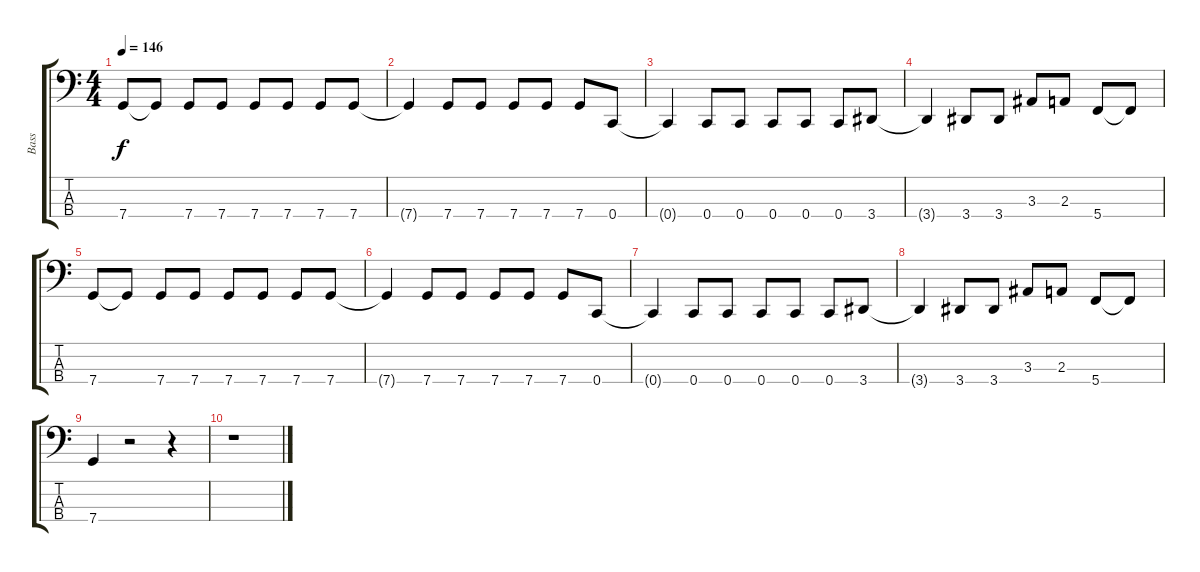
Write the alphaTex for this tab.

\track ("Bass" "Bass") {instrument electricbassfinger}
\staff {score tabs}
\tuning (F2 C2 G1 C1) {hide}
\ts (4 4)
\tempo 146
\clef f4
\ks c
7.4.8{dy f} 7.4{t}.8 7.4.8 7.4.8 7.4.8 7.4.8 7.4.8 7.4.8 |
7.4{t}.4 7.4.8 7.4.8 7.4.8 7.4.8 7.4.8 0.4.8 |
0.4{t}.4 0.4.8 0.4.8 0.4.8 0.4.8 0.4.8 3.4.8 |
3.4{t}.4 3.4.8 3.4.8 3.3.8 2.3.8 5.4.8 5.4{t}.8 |
7.4.8 7.4{t}.8 7.4.8 7.4.8 7.4.8 7.4.8 7.4.8 7.4.8 |
7.4{t}.4 7.4.8 7.4.8 7.4.8 7.4.8 7.4.8 0.4.8 |
0.4{t}.4 0.4.8 0.4.8 0.4.8 0.4.8 0.4.8 3.4.8 |
3.4{t}.4 3.4.8 3.4.8 3.3.8 2.3.8 5.4.8 5.4{t}.8 |
7.4.4 r.2 r.4 |
r.1
